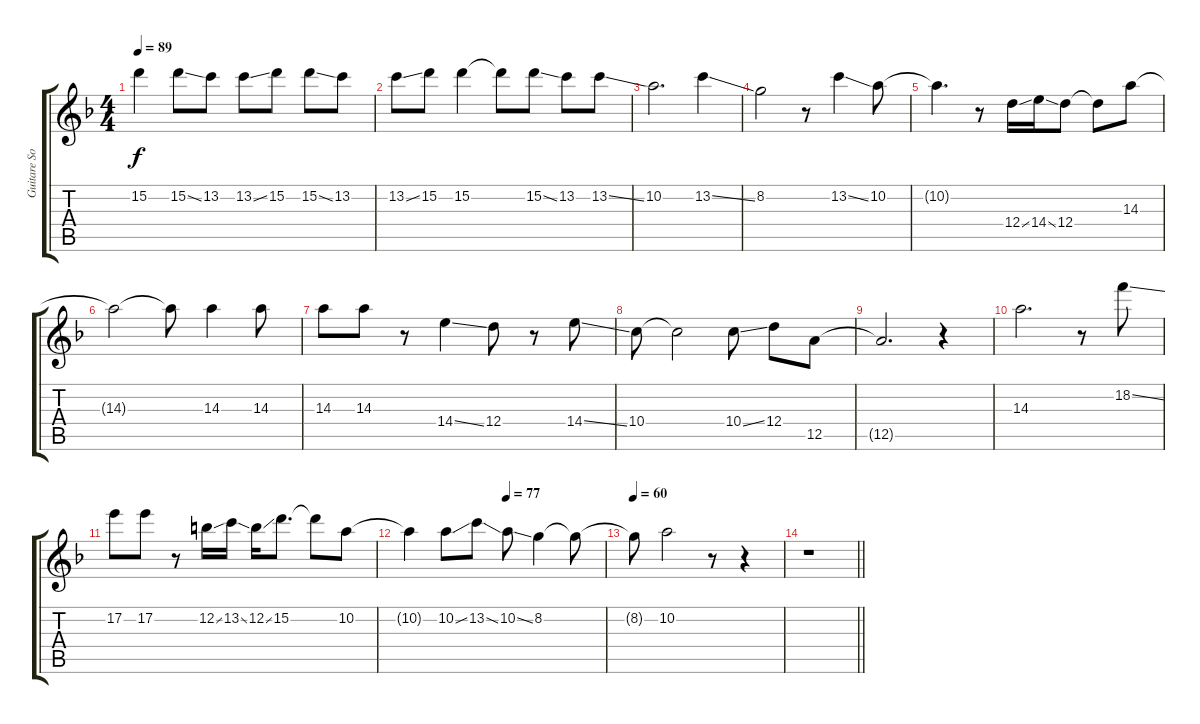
\track ("Guitare Solo" "Guitare So") {instrument electricguitarjazz}
\staff {score tabs}
\tuning (E4 B3 G3 D3 A2 E2) {hide}
\ts (4 4)
\tempo 89
\clef g2
\ks f
15.2{t}.4{dy f instrument overdrivenguitar} 15.2{ss}.8 13.2.8 13.2{ss}.8 15.2.8 15.2{ss}.8 13.2.8 |
13.2{ss}.8{instrument overdrivenguitar} 15.2.8 15.2.4 15.2{t}.8 15.2{ss}.8 13.2.8 13.2{ss}.8 |
10.2.2{d instrument overdrivenguitar} 13.2{ss}.4 |
8.2.2{instrument overdrivenguitar} r.8 13.2{ss}.4 10.2.8 |
10.2{t}.4{d instrument overdrivenguitar} r.8 12.4{ss}.16 14.4{ss}.16 12.4.8 12.4{t}.8 14.3.8 |
14.3{t}.2{instrument overdrivenguitar} 14.3{t}.8 14.3.4 14.3.8 |
14.3.8{instrument overdrivenguitar} 14.3.8 r.8 14.4{ss}.4 12.4.8 r.8 14.4{ss}.8 |
10.4.8{instrument overdrivenguitar} 10.4{t}.2 10.4{ss}.8 12.4.8 12.5.8 |
12.5{t}.2{d instrument overdrivenguitar} r.4 |
14.3.2{d instrument overdrivenguitar} r.8 18.2{ss}.8 |
17.2.8{instrument overdrivenguitar} 17.2.8 r.8 12.2{ss}.16 13.2{ss}.16 12.2{ss}.16 15.2.8{d} 15.2{t}.8 10.2.8 |
\tempo (77 0.5)
10.2{t}.4{instrument overdrivenguitar} 10.2{ss}.8 13.2{ss}.8 10.2{ss}.8 8.2.4 8.2{t}.8 |
\tempo 60
8.2{t}.8{instrument overdrivenguitar} 10.2.2 r.8 r.4 |
\barLineRight lightlight
r.1
